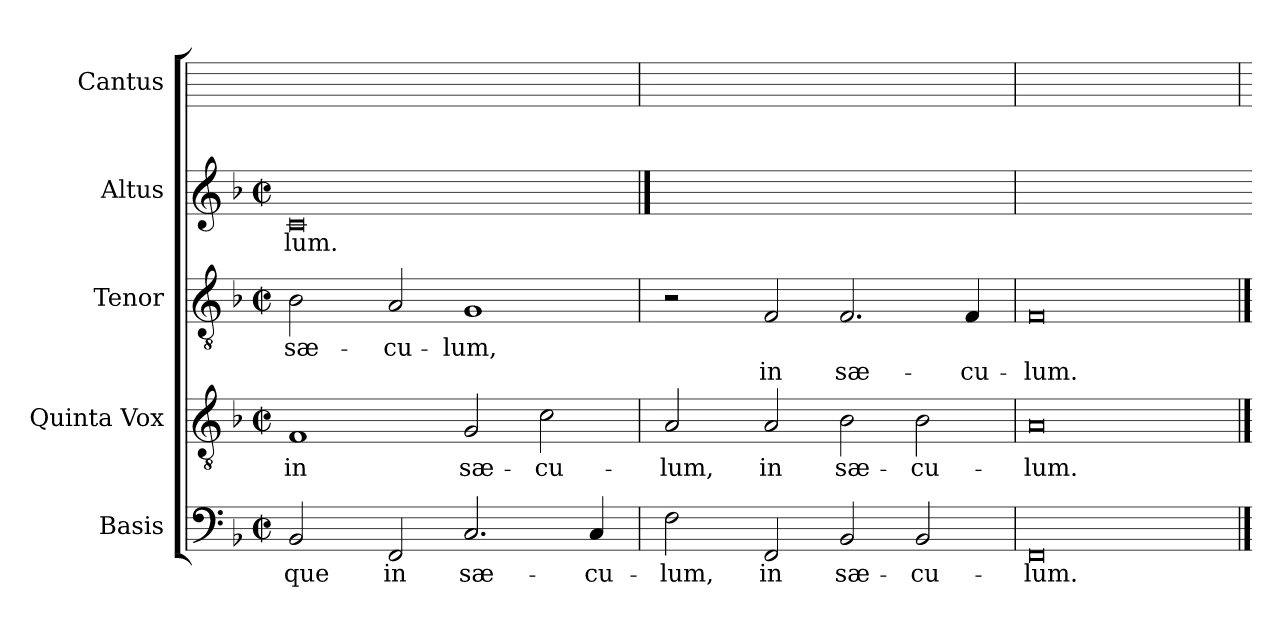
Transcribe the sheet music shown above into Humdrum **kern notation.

**kern	**text	**kern	**text	**kern	**text	**text	**kern	**text	**kern
*part5	*part5	*part4	*part4	*part3	*part3	*part3	*part2	*part2	*part1
*staff5	*staff5	*staff4	*staff4	*staff3	*staff3	*staff3	*staff2	*staff2	*staff1
*I"Basis	*	*I"Quinta Vox	*	*I"Tenor	*	*	*I"Altus	*	*I"Cantus
*I'Basis	*	*I'Quinta Vox	*	*I'Tenor	*	*	*I'Altus	*	*I'Cantus
*clefF4	*	*clefGv2	*	*clefGv2	*	*	*clefG2	*	*
*k[b-]	*	*k[b-]	*	*k[b-]	*	*	*k[b-]	*	*
*F:	*	*F:	*	*F:	*	*	*F:	*	*
*M4/2	*	*M4/2	*	*M4/2	*	*	*M4/2	*	*
*met(c|)	*	*met(c|)	*	*met(c|)	*	*	*met(c|)	*	*
=	=	=	=	=	=	=	=	=	=
!	!LO:LY:b	!	!LO:LY:b	!	!LO:LY:b	!	!	!LO:LY:b	!
2BB-	-que	1F	in	2B-	sæ-	.	0c	-lum.	4ryy
.	.	.	.	.	.	.	.	.	1..ryy
!	!LO:LY:b	!	!	!	!LO:LY:b	!	!	!	!
2FF	in	.	.	2A	-cu-	.	.	.	.
!	!LO:LY:b	!	!LO:LY:b	!	!LO:LY:b	!	!	!	!
2.C	sæ-	2G	sæ-	1G	-lum,	.	.	.	.
!	!	!	!LO:LY:b	!	!	!	!	!	!
.	.	2c	-cu-	.	.	.	.	.	.
!	!LO:LY:b	!	!	!	!	!	!	!	!
4C	-cu-	.	.	.	.	.	.	.	.
=	=	=	=	=	=	=	==	=	=
!	!LO:LY:b	!	!LO:LY:b	!	!	!	!	!	!
2F	-lum,	2A	-lum,	2r	.	.	0ryy	.	4ryy
.	.	.	.	.	.	.	.	.	1..ryy
!	!LO:LY:b	!	!LO:LY:b	!	!	!LO:LY:b	!	!	!
2FF	in	2A	in	2F	.	in	.	.	.
!	!LO:LY:b	!	!LO:LY:b	!	!	!LO:LY:b	!	!	!
2BB-	sæ-	2B-	sæ-	2.F	.	sæ-	.	.	.
!	!LO:LY:b	!	!LO:LY:b	!	!	!	!	!	!
2BB-	-cu-	2B-	-cu-	.	.	.	.	.	.
!	!	!	!	!	!	!LO:LY:b	!	!	!
.	.	.	.	4F	.	-cu-	.	.	.
=	=	=	=	=	=	=	=	=	=
!	!LO:LY:b	!	!LO:LY:b	!	!	!LO:LY:b	!	!	!
0FF	-lum.	0A	-lum.	0F	.	-lum.	0ryy	.	4ryy
.	.	.	.	.	.	.	.	.	1..ryy
==	=	==	=	==	=	=	=	=	=
*-	*-	*-	*-	*-	*-	*-	*-	*-	*-
